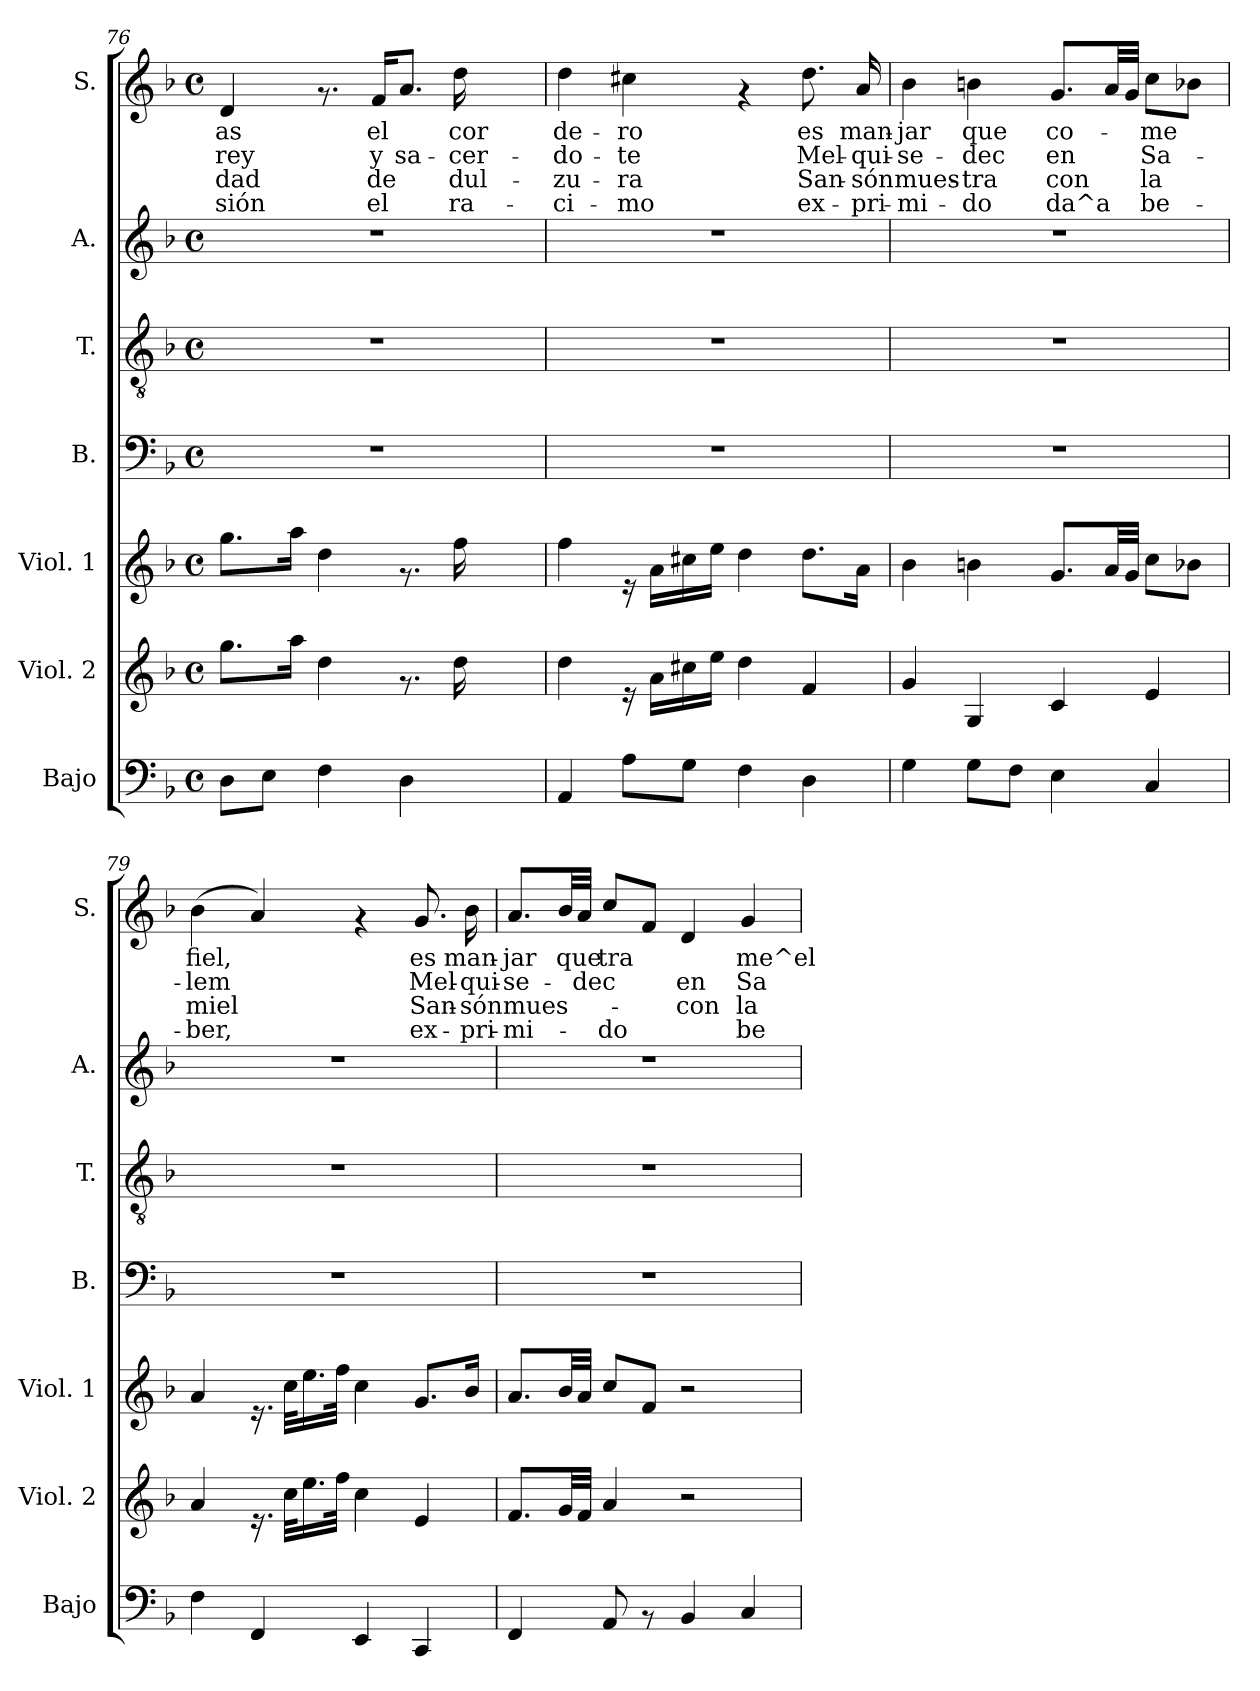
**kern	**kern	**kern	**kern	**kern	**kern	**kern	**text	**text	**text	**text
*part7	*part6	*part5	*part4	*part3	*part2	*part1	*part1	*part1	*part1	*part1
*staff7	*staff6	*staff5	*staff4	*staff3	*staff2	*staff1	*staff1	*staff1	*staff1	*staff1
*I"Bajo	*I"Viol. 2	*I"Viol. 1	*I"B.	*I"T.	*I"A.	*I"S.	*	*	*	*
*I'Bajo	*I'Viol. 2	*I'Viol. 1	*I'B.	*I'T.	*I'A.	*I'S.	*	*	*	*
*clefF4	*clefG2	*clefG2	*clefF4	*clefGv2	*clefG2	*clefG2	*	*	*	*
*ITrd7c12	*	*	*	*	*	*	*	*	*	*
*k[b-]	*k[b-]	*k[b-]	*k[b-]	*k[b-]	*k[b-]	*k[b-]	*	*	*	*
*F:	*F:	*F:	*F:	*F:	*F:	*F:	*	*	*	*
*M4/4	*M4/4	*M4/4	*M4/4	*M4/4	*M4/4	*M4/4	*	*	*	*
*met(c)	*met(c)	*met(c)	*met(c)	*met(c)	*met(c)	*met(c)	*	*	*	*
=76	=76	=76	=76	=76	=76	=76	=76	=76	=76	=76
!	!	!	!	!	!	!	!LO:LY:b	!LO:LY:b	!LO:LY:b	!LO:LY:b
8DD\L	8.gg\L	8.gg\L	1r	1r	1r	4d/	-as	rey	-dad	-sión
8EE\J	.	.	.	.	.	.	.	.	.	.
.	16aa\Jk	16aa\Jk	.	.	.	.	.	.	.	.
4FF\	4dd\	4dd\	.	.	.	8.rf	.	.	.	.
!	!	!	!	!	!	!	!LO:LY:b	!LO:LY:b	!LO:LY:b	!LO:LY:b
.	.	.	.	.	.	16f/KL	el	y	de	el
!	!	!	!	!	!	!	!	!LO:LY:b	!	!
4DD\	8.rf	8.rf	.	.	.	8.a/J	.	sa-	.	.
!	!	!	!	!	!	!	!LO:LY:b	!LO:LY:b	!LO:LY:b	!LO:LY:b
.	16dd\	16ff\	.	.	.	16dd\	cor	-cer-	dul-	ra-
4ryy	4ryy	4ryy	.	.	.	4ryy	.	.	.	.
=77	=77	=77	=77	=77	=77	=77	=77	=77	=77	=77
!	!	!	!	!	!	!	!LO:LY:b	!LO:LY:b	!LO:LY:b	!LO:LY:b
4AAA/	4dd\	4ff\	1r	1r	1r	4dd\	de-	-do-	-zu-	-ci-
!	!	!	!	!	!	!	!LO:LY:b	!LO:LY:b	!LO:LY:b	!LO:LY:b
8AA\L	16re	16re	.	.	.	4cc#X\	-ro	-te	-ra	-mo
.	16a\LL	16a\LL	.	.	.	.	.	.	.	.
8GG\J	16cc#X\	16cc#X\	.	.	.	.	.	.	.	.
.	16ee\JJ	16ee\JJ	.	.	.	.	.	.	.	.
4FF\	4dd\	4dd\	.	.	.	4rf	.	.	.	.
!	!	!	!	!	!	!	!LO:LY:b	!LO:LY:b	!LO:LY:b	!LO:LY:b
4DD\	4f/	8.dd\L	.	.	.	8.dd\	es	Mel-	San-	ex-
!	!	!	!	!	!	!	!LO:LY:b	!LO:LY:b	!LO:LY:b	!LO:LY:b
.	.	16a\Jk	.	.	.	16a/	man-	-qui-	-són	-pri-
=78	=78	=78	=78	=78	=78	=78	=78	=78	=78	=78
!	!	!	!	!	!	!	!LO:LY:b	!LO:LY:b	!LO:LY:b	!LO:LY:b
4GG\	4g/	4b-\	1r	1r	1r	4b-\	-jar	-se-	mues-	-mi-
!	!	!	!	!	!	!	!LO:LY:b	!LO:LY:b	!LO:LY:b	!LO:LY:b
8GG\L	4G/	4bn\	.	.	.	4bn\	que	-dec	-tra	-do
8FF\J	.	.	.	.	.	.	.	.	.	.
!	!	!	!	!	!	!	!LO:LY:b	!LO:LY:b	!LO:LY:b	!LO:LY:b
4EE\	4c/	8.g/L	.	.	.	8.g/L	co-	en	con	da^a
.	.	32a/LL	.	.	.	32a/LL	.	.	.	.
.	.	32g/JJJ	.	.	.	32g/JJJ	.	.	.	.
!	!	!	!	!	!	!	!LO:LY:b	!LO:LY:b	!LO:LY:b	!LO:LY:b
4CC/	4e/	8cc\L	.	.	.	8cc\L	-me	Sa-	la	be-
.	.	8b-X\J	.	.	.	8b-X\J	.	.	.	.
!!LO:PB:g=z
=79	=79	=79	=79	=79	=79	=79	=79	=79	=79	=79
!	!	!	!	!	!	!	!LO:LY:b	!LO:LY:b	!LO:LY:b	!LO:LY:b
4FF\	4a/	4a/	1r	1r	1r	(>4b-\	fiel,	-lem	miel	-ber,
4FFF/	16.re	16.re	.	.	.	4a/)	.	.	.	.
.	32cc\KLL	32cc\KLL	.	.	.	.	.	.	.	.
.	16.ee\	16.ee\	.	.	.	.	.	.	.	.
.	32ff\JJk	32ff\JJk	.	.	.	.	.	.	.	.
4EEE/	4cc\	4cc\	.	.	.	4rf	.	.	.	.
!	!	!	!	!	!	!	!LO:LY:b	!LO:LY:b	!LO:LY:b	!LO:LY:b
4CCC/	4e/	8.g/L	.	.	.	8.g/	es	Mel-	San-	ex-
!	!	!	!	!	!	!	!LO:LY:b	!LO:LY:b	!LO:LY:b	!LO:LY:b
.	.	16b-/Jk	.	.	.	16b-\	man-	-qui-	-són	-pri-
=80	=80	=80	=80	=80	=80	=80	=80	=80	=80	=80
!	!	!	!	!	!	!	!LO:LY:b	!LO:LY:b	!LO:LY:b	!LO:LY:b
4FFF/	8.f/L	8.a/L	1r	1r	1r	8.a/L	-jar	-se-	mues-	-mi-
.	32g/LL	32b-/LL	.	.	.	32b-/LL	.	.	.	.
!	!	!	!	!	!	!	!LO:LY:b	!LO:LY:b	!	!
.	32f/JJJ	32a/JJJ	.	.	.	32a/JJJ	que	-dec	.	.
!	!	!	!	!	!	!	!LO:LY:b	!	!	!LO:LY:b
8AAA/	4a/	8cc/L	.	.	.	8cc/L	tra	.	.	-do
8rAA	.	8f/J	.	.	.	8f/J	.	.	.	.
!	!	!	!	!	!	!	!	!LO:LY:b	!LO:LY:b	!
4BBB-/	2r	2r	.	.	.	4d/	.	en	-con	.
!	!	!	!	!	!	!	!LO:LY:b	!LO:LY:b	!LO:LY:b	!LO:LY:b
4CC/	.	.	.	.	.	4g/	-me^el	Sa-	la	be-
=	=	=	=	=	=	=	=	=	=	=
*-	*-	*-	*-	*-	*-	*-	*-	*-	*-	*-
